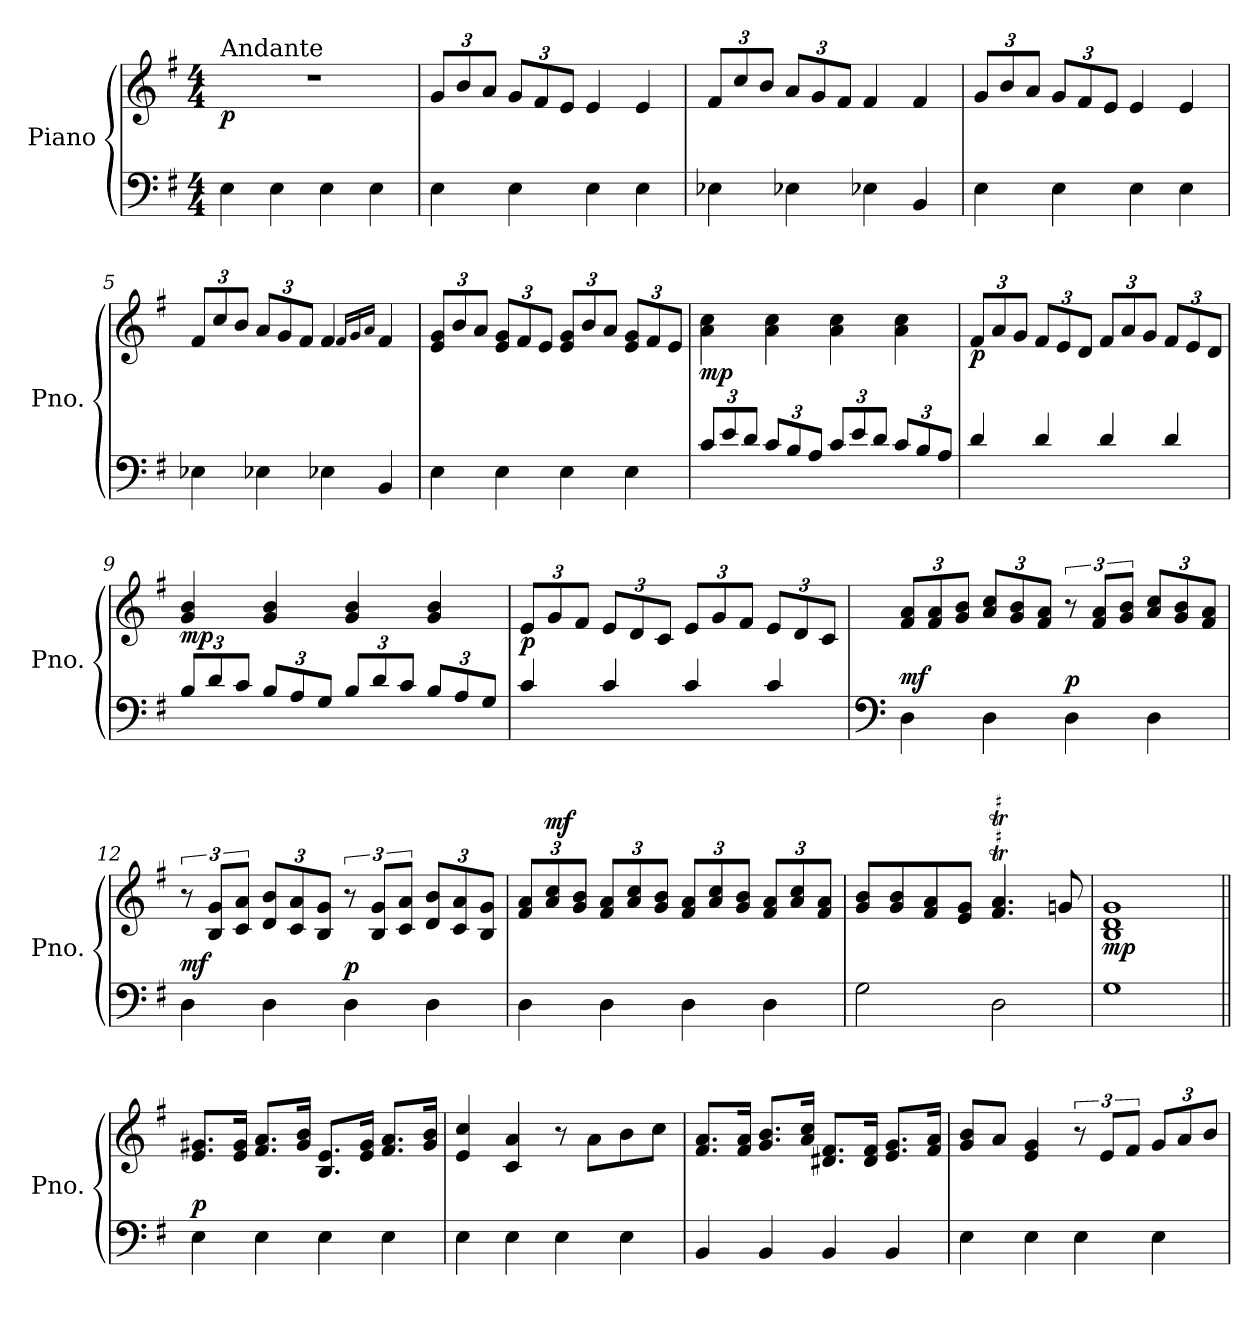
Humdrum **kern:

**kern	**kern	**dynam
*part1	*part1	*part1
*staff2	*staff1	*staff1/2
*I"Piano	*	*
*I'Pno.	*	*
*clefF4	*clefG2	*
*k[f#]	*k[f#]	*
*M4/4	*M4/4	*
=1	=1	=1
!	!LO:TX:a:t=Andante	!
!	!	!LO:DY:b
4E\	1r	p
4E\	.	.
4E\	.	.
4E\	.	.
=2	=2	=2
*	*Xbrackettup	*
4E\	12g/L	.
.	12b/	.
.	12a/J	.
4E\	12g/L	.
.	12f#/	.
.	12e/J	.
4E\	4e/	.
4E\	4e/	.
=3	=3	=3
4E-X\	12f#/L	.
.	12cc/	.
.	12b/J	.
4E-X\	12a/L	.
.	12g/	.
.	12f#/J	.
4E-X\	4f#/	.
4BB/	4f#/	.
=4	=4	=4
4E\	12g/L	.
.	12b/	.
.	12a/J	.
4E\	12g/L	.
.	12f#/	.
.	12e/J	.
4E\	4e/	.
4E\	4e/	.
=5	=5	=5
4E-X\	12f#/L	.
.	12cc/	.
.	12b/J	.
4E-X\	12a/L	.
.	12g/	.
.	12f#/J	.
4E-X\	4f#/	.
.	16qf#/LL	.
.	16qg/	.
.	16qa/JJ	.
4BB/	4f#/	.
!!LO:LB:g=z
=6	=6	=6
4E\	12e/ 12g/L	.
.	12b/	.
.	12a/J	.
4E\	12e/ 12g/L	.
.	12f#/	.
.	12e/J	.
4E\	12e/ 12g/L	.
.	12b/	.
.	12a/J	.
4E\	12e/ 12g/L	.
.	12f#/	.
.	12e/J	.
=7	=7	=7
*Xbrackettup	*	*
!	!	!LO:DY:b
12c/L	4a\ 4cc\	mp
12e/	.	.
12d/J	.	.
12c/L	4a\ 4cc\	.
12B/	.	.
12A/J	.	.
12c/L	4a\ 4cc\	.
12e/	.	.
12d/J	.	.
12c/L	4a\ 4cc\	.
12B/	.	.
12A/J	.	.
=8	=8	=8
!	!	!LO:DY:b
4d/	12f#/L	p
.	12a/	.
.	12g/J	.
4d/	12f#/L	.
.	12e/	.
.	12d/J	.
4d/	12f#/L	.
.	12a/	.
.	12g/J	.
4d/	12f#/L	.
.	12e/	.
.	12d/J	.
!!LO:LB:g=z
=9	=9	=9
!	!	!LO:DY:b
12B/L	4g/ 4b/	mp
12d/	.	.
12c/J	.	.
12B/L	4g/ 4b/	.
12A/	.	.
12G/J	.	.
12B/L	4g/ 4b/	.
12d/	.	.
12c/J	.	.
12B/L	4g/ 4b/	.
12A/	.	.
12G/J	.	.
=10	=10	=10
!	!	!LO:DY:b
4c/	12e/L	p
.	12g/	.
.	12f#/J	.
4c/	12e/L	.
.	12d/	.
.	12c/J	.
4c/	12e/L	.
.	12g/	.
.	12f#/J	.
4c/	12e/L	.
.	12d/	.
.	12c/J	.
=11	=11	=11
*clefF4	*	*
!	!	!LO:DY:a=2
4D\	12f#/ 12a/L	mf
.	12f#/ 12a/	.
.	12g/ 12b/J	.
4D\	12a/ 12cc/L	.
.	12g/ 12b/	.
.	12f#/ 12a/J	.
*	*brackettup	*
!	!	!LO:DY:a=2
4D\	12r	p
.	12f#/ 12a/L	.
.	12g/ 12b/J	.
*	*Xbrackettup	*
4D\	12a/ 12cc/L	.
.	12g/ 12b/	.
.	12f#/ 12a/J	.
!!LO:LB:g=z
=12	=12	=12
*	*brackettup	*
!	!	!LO:DY:a=2
4D\	12r	mf
.	12B/ 12g/L	.
.	12c/ 12a/J	.
*	*Xbrackettup	*
4D\	12d/ 12b/L	.
.	12c/ 12a/	.
.	12B/ 12g/J	.
*	*brackettup	*
!	!	!LO:DY:a=2
4D\	12r	p
.	12B/ 12g/L	.
.	12c/ 12a/J	.
*	*Xbrackettup	*
4D\	12d/ 12b/L	.
.	12c/ 12a/	.
.	12B/ 12g/J	.
=13	=13	=13
4D\	12f#/ 12a/L	.
!	!	!LO:DY:a
.	12a/ 12cc/	mf
.	12g/ 12b/J	.
4D\	12f#/ 12a/L	.
.	12a/ 12cc/	.
.	12g/ 12b/J	.
4D\	12f#/ 12a/L	.
.	12a/ 12cc/	.
.	12g/ 12b/J	.
4D\	12f#/ 12a/L	.
.	12a/ 12cc/	.
.	12f#/ 12a/J	.
=14	=14	=14
2G\	8g/ 8b/L	.
.	8g/ 8b/	.
.	8f#/ 8a/	.
.	8e/ 8g/J	.
2D\	4.f#/T 4.a/T	.
.	8g/	.
=15	=15	=15
!	!	!LO:DY:b
1G	1B 1d 1g	mp
!!LO:LB:g=z
=1||	=1||	=1||
!	!	!LO:DY:a=2
4E\	8.e/ 8.g#X/L	p
.	16e/ 16g#/Jk	.
4E\	8.f#/ 8.a/L	.
.	16g#/ 16b/Jk	.
4E\	8.B/ 8.e/L	.
.	16e/ 16g#/Jk	.
4E\	8.f#/ 8.a/L	.
.	16g#/ 16b/Jk	.
=2	=2	=2
4E\	4e/ 4cc/	.
4E\	4c/ 4a/	.
4E\	8r	.
.	8a\L	.
4E\	8b\	.
.	8cc\J	.
=3	=3	=3
4BB/	8.f#/ 8.a/L	.
.	16f#/ 16a/Jk	.
4BB/	8.g/ 8.b/L	.
.	16a/ 16cc/Jk	.
4BB/	8.d#X/ 8.f#/L	.
.	16d#/ 16f#/Jk	.
4BB/	8.e/ 8.g/L	.
.	16f#/ 16a/Jk	.
=4	=4	=4
4E\	8g/ 8b/L	.
.	8a/J	.
4E\	4e/ 4g/	.
*	*brackettup	*
4E\	12r	.
.	12e/L	.
.	12f#/J	.
*	*Xbrackettup	*
4E\	12g/L	.
.	12a/	.
.	12b/J	.
=	=	=
*-	*-	*-
